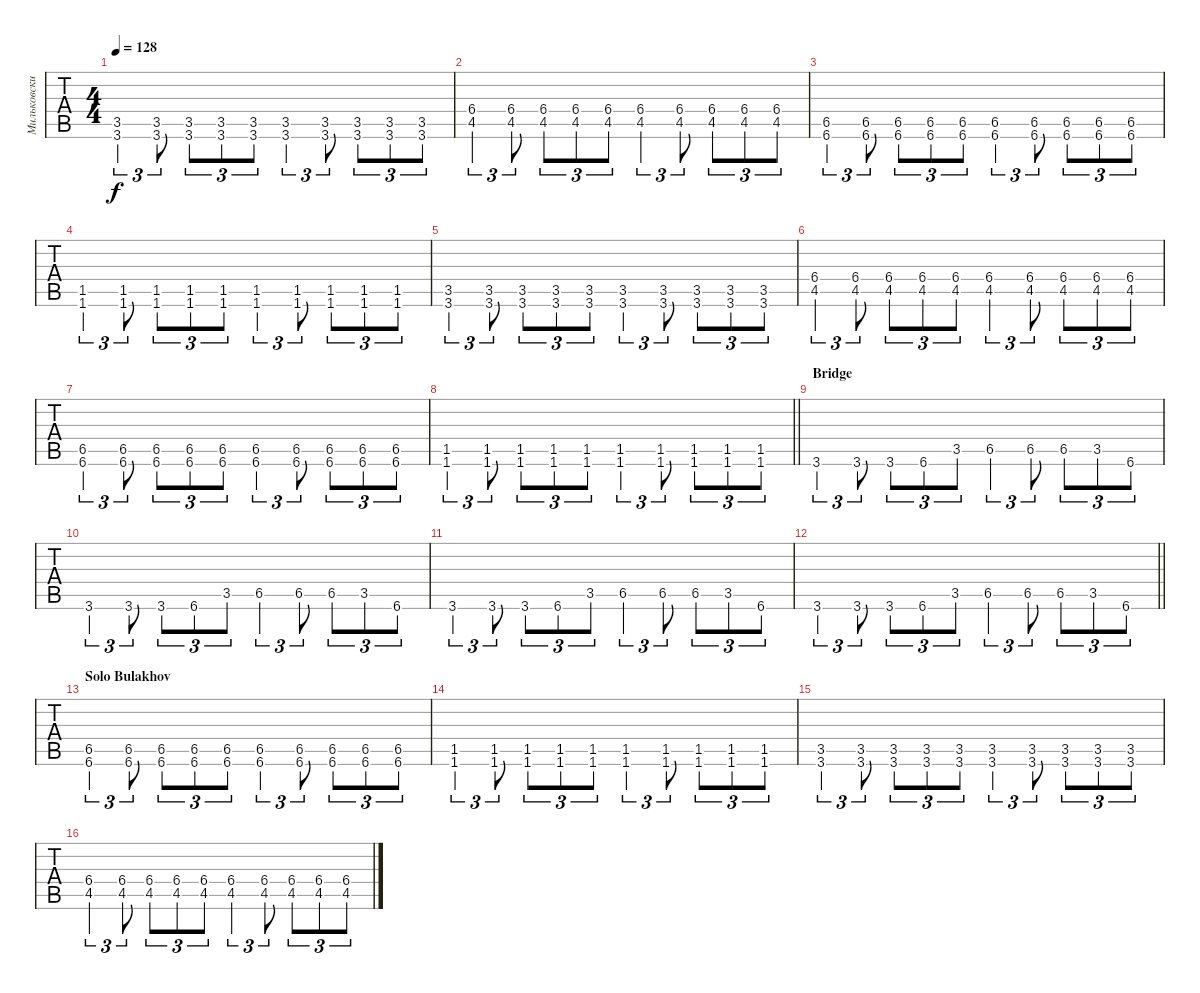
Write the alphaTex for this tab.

\track ("Мильковский" "Мильковски") {instrument overdrivenguitar}
\staff {tabs}
\tuning (E4 B3 G3 D3 A2 D2) {hide}
\ts (4 4)
\tempo 128
\clef g2
\ks c
(3.5 3.6).4{tu (3 2) dy f} (3.5 3.6).8{tu (3 2)} (3.5 3.6).8{tu (3 2)} (3.5 3.6).8{tu (3 2)} (3.5 3.6).8{tu (3 2)} (3.5 3.6).4{tu (3 2)} (3.5 3.6).8{tu (3 2)} (3.5 3.6).8{tu (3 2)} (3.5 3.6).8{tu (3 2)} (3.5 3.6).8{tu (3 2)} |
(6.4 4.5).4{tu (3 2)} (6.4 4.5).8{tu (3 2)} (6.4 4.5).8{tu (3 2)} (6.4 4.5).8{tu (3 2)} (6.4 4.5).8{tu (3 2)} (6.4 4.5).4{tu (3 2)} (6.4 4.5).8{tu (3 2)} (6.4 4.5).8{tu (3 2)} (6.4 4.5).8{tu (3 2)} (6.4 4.5).8{tu (3 2)} |
(6.5 6.6).4{tu (3 2)} (6.5 6.6).8{tu (3 2)} (6.5 6.6).8{tu (3 2)} (6.5 6.6).8{tu (3 2)} (6.5 6.6).8{tu (3 2)} (6.5 6.6).4{tu (3 2)} (6.5 6.6).8{tu (3 2)} (6.5 6.6).8{tu (3 2)} (6.5 6.6).8{tu (3 2)} (6.5 6.6).8{tu (3 2)} |
(1.5 1.6).4{tu (3 2)} (1.5 1.6).8{tu (3 2)} (1.5 1.6).8{tu (3 2)} (1.5 1.6).8{tu (3 2)} (1.5 1.6).8{tu (3 2)} (1.5 1.6).4{tu (3 2)} (1.5 1.6).8{tu (3 2)} (1.5 1.6).8{tu (3 2)} (1.5 1.6).8{tu (3 2)} (1.5 1.6).8{tu (3 2)} |
(3.5 3.6).4{tu (3 2)} (3.5 3.6).8{tu (3 2)} (3.5 3.6).8{tu (3 2)} (3.5 3.6).8{tu (3 2)} (3.5 3.6).8{tu (3 2)} (3.5 3.6).4{tu (3 2)} (3.5 3.6).8{tu (3 2)} (3.5 3.6).8{tu (3 2)} (3.5 3.6).8{tu (3 2)} (3.5 3.6).8{tu (3 2)} |
(6.4 4.5).4{tu (3 2)} (6.4 4.5).8{tu (3 2)} (6.4 4.5).8{tu (3 2)} (6.4 4.5).8{tu (3 2)} (6.4 4.5).8{tu (3 2)} (6.4 4.5).4{tu (3 2)} (6.4 4.5).8{tu (3 2)} (6.4 4.5).8{tu (3 2)} (6.4 4.5).8{tu (3 2)} (6.4 4.5).8{tu (3 2)} |
(6.5 6.6).4{tu (3 2)} (6.5 6.6).8{tu (3 2)} (6.5 6.6).8{tu (3 2)} (6.5 6.6).8{tu (3 2)} (6.5 6.6).8{tu (3 2)} (6.5 6.6).4{tu (3 2)} (6.5 6.6).8{tu (3 2)} (6.5 6.6).8{tu (3 2)} (6.5 6.6).8{tu (3 2)} (6.5 6.6).8{tu (3 2)} |
\barLineRight lightlight
(1.5 1.6).4{tu (3 2)} (1.5 1.6).8{tu (3 2)} (1.5 1.6).8{tu (3 2)} (1.5 1.6).8{tu (3 2)} (1.5 1.6).8{tu (3 2)} (1.5 1.6).4{tu (3 2)} (1.5 1.6).8{tu (3 2)} (1.5 1.6).8{tu (3 2)} (1.5 1.6).8{tu (3 2)} (1.5 1.6).8{tu (3 2)} |
\section ("" "Bridge")
3.6.4{tu (3 2)} 3.6.8{tu (3 2)} 3.6.8{tu (3 2)} 6.6.8{tu (3 2)} 3.5.8{tu (3 2)} 6.5.4{tu (3 2)} 6.5.8{tu (3 2)} 6.5.8{tu (3 2)} 3.5.8{tu (3 2)} 6.6.8{tu (3 2)} |
3.6.4{tu (3 2)} 3.6.8{tu (3 2)} 3.6.8{tu (3 2)} 6.6.8{tu (3 2)} 3.5.8{tu (3 2)} 6.5.4{tu (3 2)} 6.5.8{tu (3 2)} 6.5.8{tu (3 2)} 3.5.8{tu (3 2)} 6.6.8{tu (3 2)} |
3.6.4{tu (3 2)} 3.6.8{tu (3 2)} 3.6.8{tu (3 2)} 6.6.8{tu (3 2)} 3.5.8{tu (3 2)} 6.5.4{tu (3 2)} 6.5.8{tu (3 2)} 6.5.8{tu (3 2)} 3.5.8{tu (3 2)} 6.6.8{tu (3 2)} |
\barLineRight lightlight
3.6.4{tu (3 2)} 3.6.8{tu (3 2)} 3.6.8{tu (3 2)} 6.6.8{tu (3 2)} 3.5.8{tu (3 2)} 6.5.4{tu (3 2)} 6.5.8{tu (3 2)} 6.5.8{tu (3 2)} 3.5.8{tu (3 2)} 6.6.8{tu (3 2)} |
\section ("" "Solo Bulakhov")
(6.5 6.6).4{tu (3 2)} (6.5 6.6).8{tu (3 2)} (6.5 6.6).8{tu (3 2)} (6.5 6.6).8{tu (3 2)} (6.5 6.6).8{tu (3 2)} (6.5 6.6).4{tu (3 2)} (6.5 6.6).8{tu (3 2)} (6.5 6.6).8{tu (3 2)} (6.5 6.6).8{tu (3 2)} (6.5 6.6).8{tu (3 2)} |
(1.5 1.6).4{tu (3 2)} (1.5 1.6).8{tu (3 2)} (1.5 1.6).8{tu (3 2)} (1.5 1.6).8{tu (3 2)} (1.5 1.6).8{tu (3 2)} (1.5 1.6).4{tu (3 2)} (1.5 1.6).8{tu (3 2)} (1.5 1.6).8{tu (3 2)} (1.5 1.6).8{tu (3 2)} (1.5 1.6).8{tu (3 2)} |
(3.5 3.6).4{tu (3 2)} (3.5 3.6).8{tu (3 2)} (3.5 3.6).8{tu (3 2)} (3.5 3.6).8{tu (3 2)} (3.5 3.6).8{tu (3 2)} (3.5 3.6).4{tu (3 2)} (3.5 3.6).8{tu (3 2)} (3.5 3.6).8{tu (3 2)} (3.5 3.6).8{tu (3 2)} (3.5 3.6).8{tu (3 2)} |
(6.4 4.5).4{tu (3 2)} (6.4 4.5).8{tu (3 2)} (6.4 4.5).8{tu (3 2)} (6.4 4.5).8{tu (3 2)} (6.4 4.5).8{tu (3 2)} (6.4 4.5).4{tu (3 2)} (6.4 4.5).8{tu (3 2)} (6.4 4.5).8{tu (3 2)} (6.4 4.5).8{tu (3 2)} (6.4 4.5).8{tu (3 2)}
